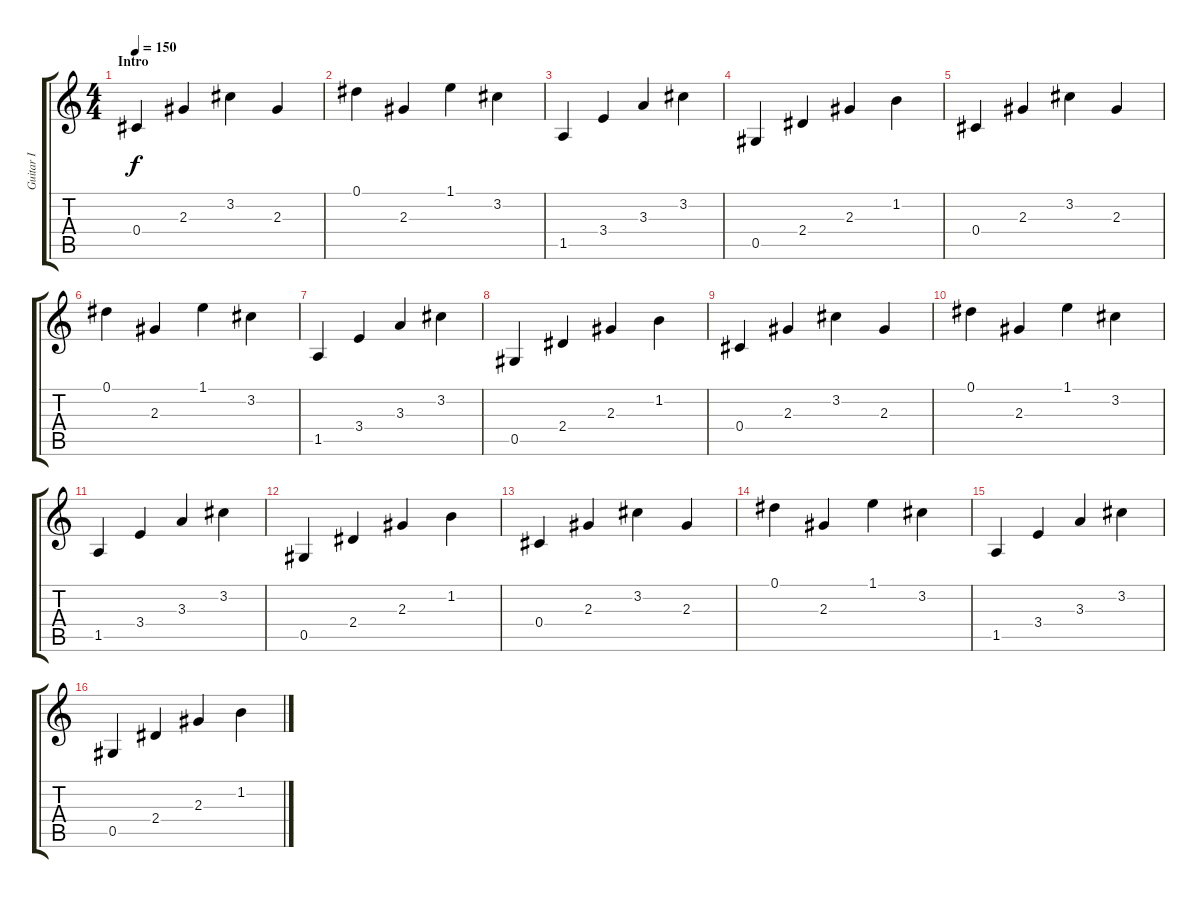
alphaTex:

\track ("Guitar I" "Guitar I") {instrument distortionguitar}
\staff {score tabs}
\tuning (Eb4 Bb3 Gb3 Db3 Ab2 Eb2) {hide}
\ts (4 4)
\section ("" "Intro")
\tempo 150
\clef g2
\ks c
0.4.4{dy f volume 14 instrument electricguitarclean} 2.3.4 3.2.4 2.3.4 |
0.1.4 2.3.4 1.1.4 3.2.4 |
1.5.4 3.4.4 3.3.4 3.2.4 |
0.5.4 2.4.4 2.3.4 1.2.4 |
0.4.4 2.3.4 3.2.4 2.3.4 |
0.1.4 2.3.4 1.1.4 3.2.4 |
1.5.4 3.4.4 3.3.4 3.2.4 |
0.5.4 2.4.4 2.3.4 1.2.4 |
0.4.4 2.3.4 3.2.4 2.3.4 |
0.1.4 2.3.4 1.1.4 3.2.4 |
1.5.4 3.4.4 3.3.4 3.2.4 |
0.5.4 2.4.4 2.3.4 1.2.4 |
0.4.4 2.3.4 3.2.4 2.3.4 |
0.1.4 2.3.4 1.1.4 3.2.4 |
1.5.4 3.4.4 3.3.4 3.2.4 |
0.5.4 2.4.4 2.3.4 1.2.4
